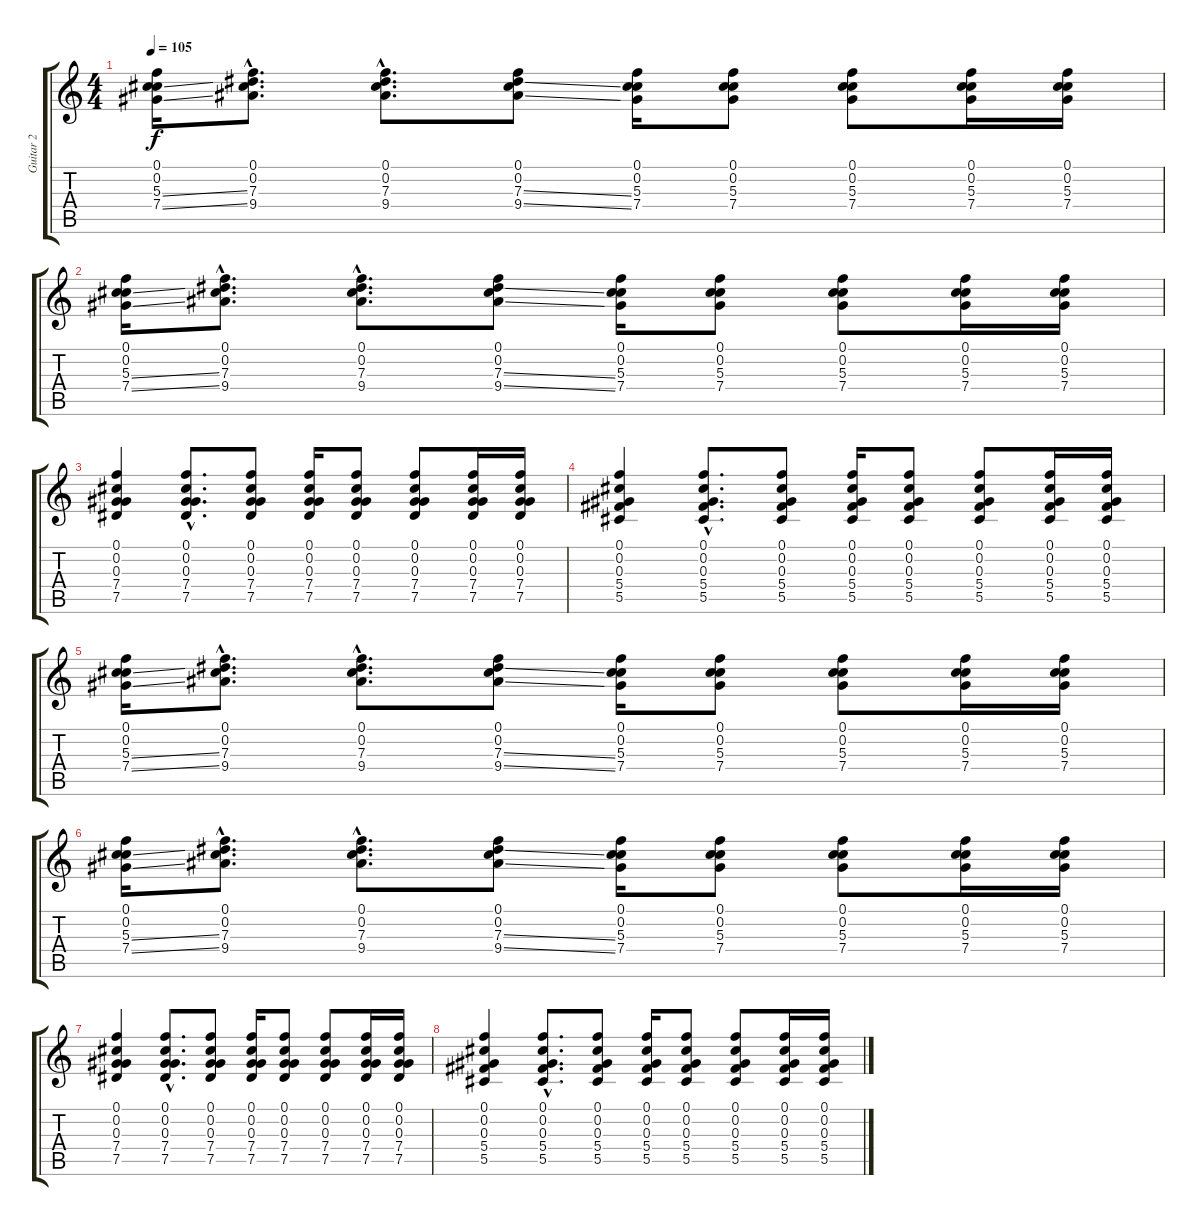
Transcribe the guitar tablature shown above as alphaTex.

\track ("Guitar 2" "Guitar 2") {instrument acousticguitarsteel}
\staff {score tabs}
\tuning (F4 Db4 Ab3 Db3 Ab2 Db2) {hide}
\ts (4 4)
\tempo 105
\clef g2
\ks c
(0.1 0.2 5.3{ss} 7.4{ss}).16{dy f} (0.1{hac} 0.2{hac} 7.3{hac} 9.4{hac}).8{d} (0.1{hac} 0.2{hac} 7.3{hac} 9.4{hac}).8{d} (0.1 0.2 7.3{ss} 9.4{ss}).8 (0.1 0.2 5.3 7.4).16 (0.1 0.2 5.3 7.4).8 (0.1 0.2 5.3 7.4).8 (0.1 0.2 5.3 7.4).16 (0.1 0.2 5.3 7.4).16 |
(0.1 0.2 5.3{ss} 7.4{ss}).16 (0.1{hac} 0.2{hac} 7.3{hac} 9.4{hac}).8{d} (0.1{hac} 0.2{hac} 7.3{hac} 9.4{hac}).8{d} (0.1 0.2 7.3{ss} 9.4{ss}).8 (0.1 0.2 5.3 7.4).16 (0.1 0.2 5.3 7.4).8 (0.1 0.2 5.3 7.4).8 (0.1 0.2 5.3 7.4).16 (0.1 0.2 5.3 7.4).16 |
(0.1 0.2 0.3 7.4 7.5).4 (0.1{hac} 0.2{hac} 0.3{hac} 7.4{hac} 7.5{hac}).8{d} (0.1 0.2 0.3 7.4 7.5).8 (0.1 0.2 0.3 7.4 7.5).16 (0.1 0.2 0.3 7.4 7.5).8 (0.1 0.2 0.3 7.4 7.5).8 (0.1 0.2 0.3 7.4 7.5).16 (0.1 0.2 0.3 7.4 7.5).16 |
(0.1 0.2 0.3 5.4 5.5).4 (0.1{hac} 0.2{hac} 0.3{hac} 5.4{hac} 5.5{hac}).8{d} (0.1 0.2 0.3 5.4 5.5).8 (0.1 0.2 0.3 5.4 5.5).16 (0.1 0.2 0.3 5.4 5.5).8 (0.1 0.2 0.3 5.4 5.5).8 (0.1 0.2 0.3 5.4 5.5).16 (0.1 0.2 0.3 5.4 5.5).16 |
(0.1 0.2 5.3{ss} 7.4{ss}).16 (0.1{hac} 0.2{hac} 7.3{hac} 9.4{hac}).8{d} (0.1{hac} 0.2{hac} 7.3{hac} 9.4{hac}).8{d} (0.1 0.2 7.3{ss} 9.4{ss}).8 (0.1 0.2 5.3 7.4).16 (0.1 0.2 5.3 7.4).8 (0.1 0.2 5.3 7.4).8 (0.1 0.2 5.3 7.4).16 (0.1 0.2 5.3 7.4).16 |
(0.1 0.2 5.3{ss} 7.4{ss}).16 (0.1{hac} 0.2{hac} 7.3{hac} 9.4{hac}).8{d} (0.1{hac} 0.2{hac} 7.3{hac} 9.4{hac}).8{d} (0.1 0.2 7.3{ss} 9.4{ss}).8 (0.1 0.2 5.3 7.4).16 (0.1 0.2 5.3 7.4).8 (0.1 0.2 5.3 7.4).8 (0.1 0.2 5.3 7.4).16 (0.1 0.2 5.3 7.4).16 |
(0.1 0.2 0.3 7.4 7.5).4 (0.1{hac} 0.2{hac} 0.3{hac} 7.4{hac} 7.5{hac}).8{d} (0.1 0.2 0.3 7.4 7.5).8 (0.1 0.2 0.3 7.4 7.5).16 (0.1 0.2 0.3 7.4 7.5).8 (0.1 0.2 0.3 7.4 7.5).8 (0.1 0.2 0.3 7.4 7.5).16 (0.1 0.2 0.3 7.4 7.5).16 |
(0.1 0.2 0.3 5.4 5.5).4 (0.1{hac} 0.2{hac} 0.3{hac} 5.4{hac} 5.5{hac}).8{d} (0.1 0.2 0.3 5.4 5.5).8 (0.1 0.2 0.3 5.4 5.5).16 (0.1 0.2 0.3 5.4 5.5).8 (0.1 0.2 0.3 5.4 5.5).8 (0.1 0.2 0.3 5.4 5.5).16 (0.1 0.2 0.3 5.4 5.5).16
